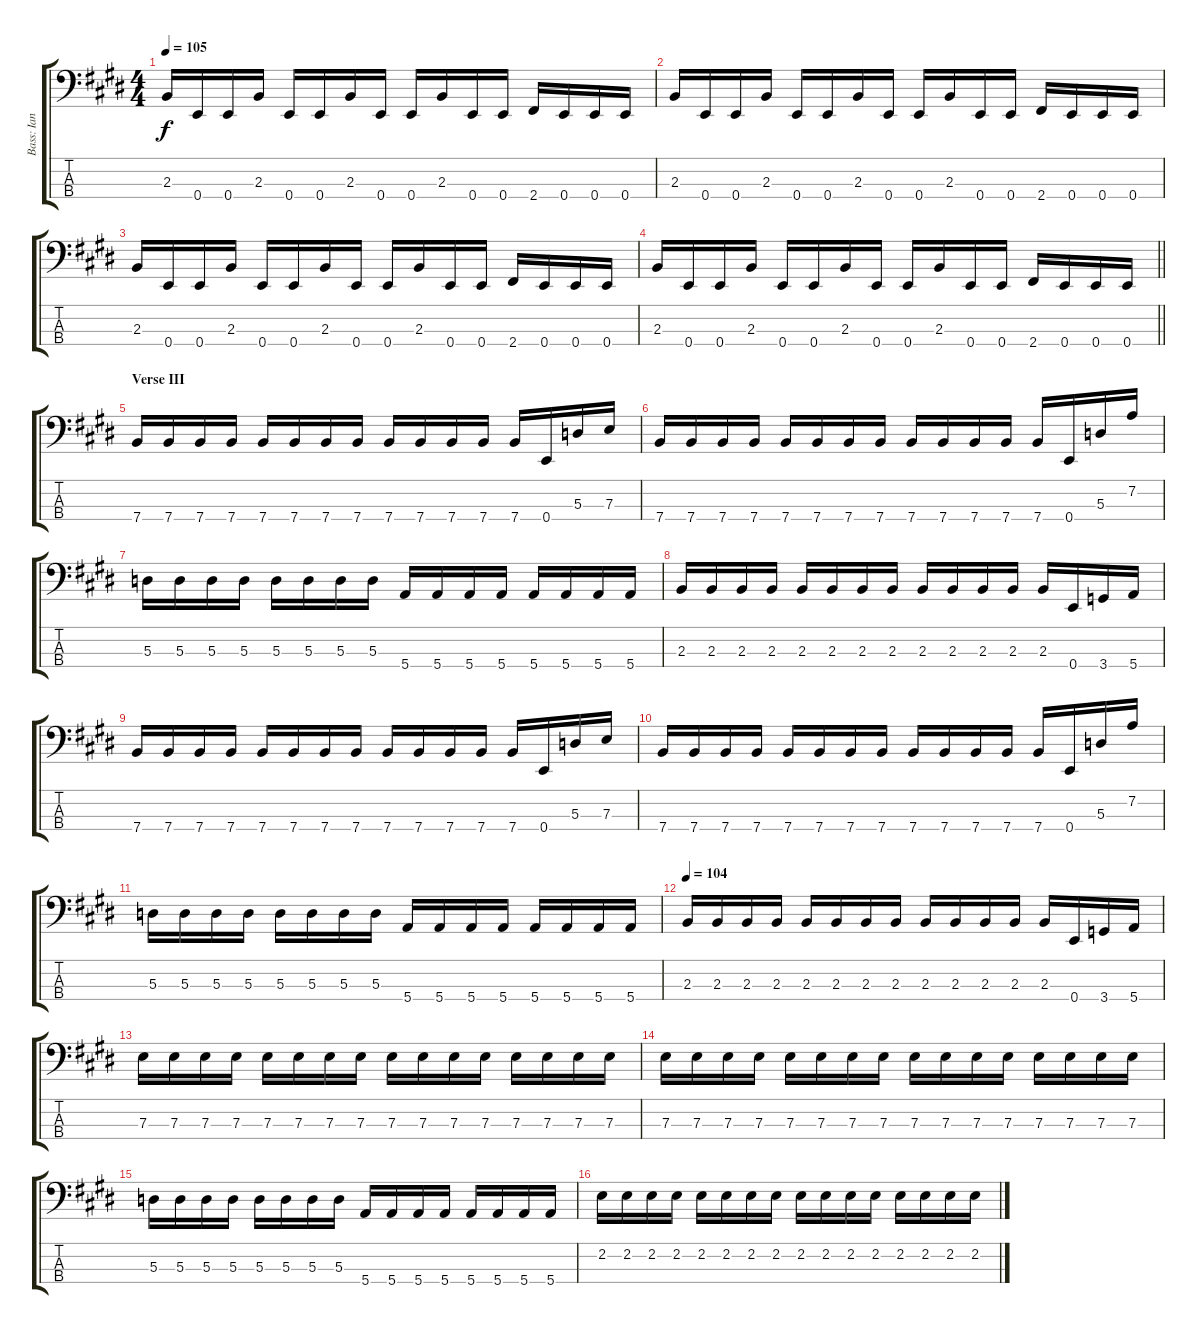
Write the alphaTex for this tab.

\track ("Bass: Ian" "Bass: Ian") {instrument electricbassfinger}
\staff {score tabs}
\tuning (G2 D2 A1 E1) {hide}
\ts (4 4)
\tempo 105
\clef f4
\ks e
2.3.16{dy f} 0.4.16 0.4.16 2.3.16 0.4.16 0.4.16 2.3.16 0.4.16 0.4.16 2.3.16 0.4.16 0.4.16 2.4.16 0.4.16 0.4.16 0.4.16 |
2.3.16 0.4.16 0.4.16 2.3.16 0.4.16 0.4.16 2.3.16 0.4.16 0.4.16 2.3.16 0.4.16 0.4.16 2.4.16 0.4.16 0.4.16 0.4.16 |
2.3.16 0.4.16 0.4.16 2.3.16 0.4.16 0.4.16 2.3.16 0.4.16 0.4.16 2.3.16 0.4.16 0.4.16 2.4.16 0.4.16 0.4.16 0.4.16 |
\barLineRight lightlight
2.3.16 0.4.16 0.4.16 2.3.16 0.4.16 0.4.16 2.3.16 0.4.16 0.4.16 2.3.16 0.4.16 0.4.16 2.4.16 0.4.16 0.4.16 0.4.16 |
\section ("" "Verse III")
7.4.16 7.4.16 7.4.16 7.4.16 7.4.16 7.4.16 7.4.16 7.4.16 7.4.16 7.4.16 7.4.16 7.4.16 7.4.16 0.4.16 5.3.16 7.3.16 |
7.4.16 7.4.16 7.4.16 7.4.16 7.4.16 7.4.16 7.4.16 7.4.16 7.4.16 7.4.16 7.4.16 7.4.16 7.4.16 0.4.16 5.3.16 7.2.16 |
5.3.16 5.3.16 5.3.16 5.3.16 5.3.16 5.3.16 5.3.16 5.3.16 5.4.16 5.4.16 5.4.16 5.4.16 5.4.16 5.4.16 5.4.16 5.4.16 |
2.3.16 2.3.16 2.3.16 2.3.16 2.3.16 2.3.16 2.3.16 2.3.16 2.3.16 2.3.16 2.3.16 2.3.16 2.3.16 0.4.16 3.4.16 5.4.16 |
7.4.16 7.4.16 7.4.16 7.4.16 7.4.16 7.4.16 7.4.16 7.4.16 7.4.16 7.4.16 7.4.16 7.4.16 7.4.16 0.4.16 5.3.16 7.3.16 |
7.4.16 7.4.16 7.4.16 7.4.16 7.4.16 7.4.16 7.4.16 7.4.16 7.4.16 7.4.16 7.4.16 7.4.16 7.4.16 0.4.16 5.3.16 7.2.16 |
5.3.16 5.3.16 5.3.16 5.3.16 5.3.16 5.3.16 5.3.16 5.3.16 5.4.16 5.4.16 5.4.16 5.4.16 5.4.16 5.4.16 5.4.16 5.4.16 |
\tempo 104
2.3.16 2.3.16 2.3.16 2.3.16 2.3.16 2.3.16 2.3.16 2.3.16 2.3.16 2.3.16 2.3.16 2.3.16 2.3.16 0.4.16 3.4.16 5.4.16 |
7.3.16 7.3.16 7.3.16 7.3.16 7.3.16 7.3.16 7.3.16 7.3.16 7.3.16 7.3.16 7.3.16 7.3.16 7.3.16 7.3.16 7.3.16 7.3.16 |
7.3.16 7.3.16 7.3.16 7.3.16 7.3.16 7.3.16 7.3.16 7.3.16 7.3.16 7.3.16 7.3.16 7.3.16 7.3.16 7.3.16 7.3.16 7.3.16 |
5.3.16 5.3.16 5.3.16 5.3.16 5.3.16 5.3.16 5.3.16 5.3.16 5.4.16 5.4.16 5.4.16 5.4.16 5.4.16 5.4.16 5.4.16 5.4.16 |
2.2.16 2.2.16 2.2.16 2.2.16 2.2.16 2.2.16 2.2.16 2.2.16 2.2.16 2.2.16 2.2.16 2.2.16 2.2.16 2.2.16 2.2.16 2.2.16
